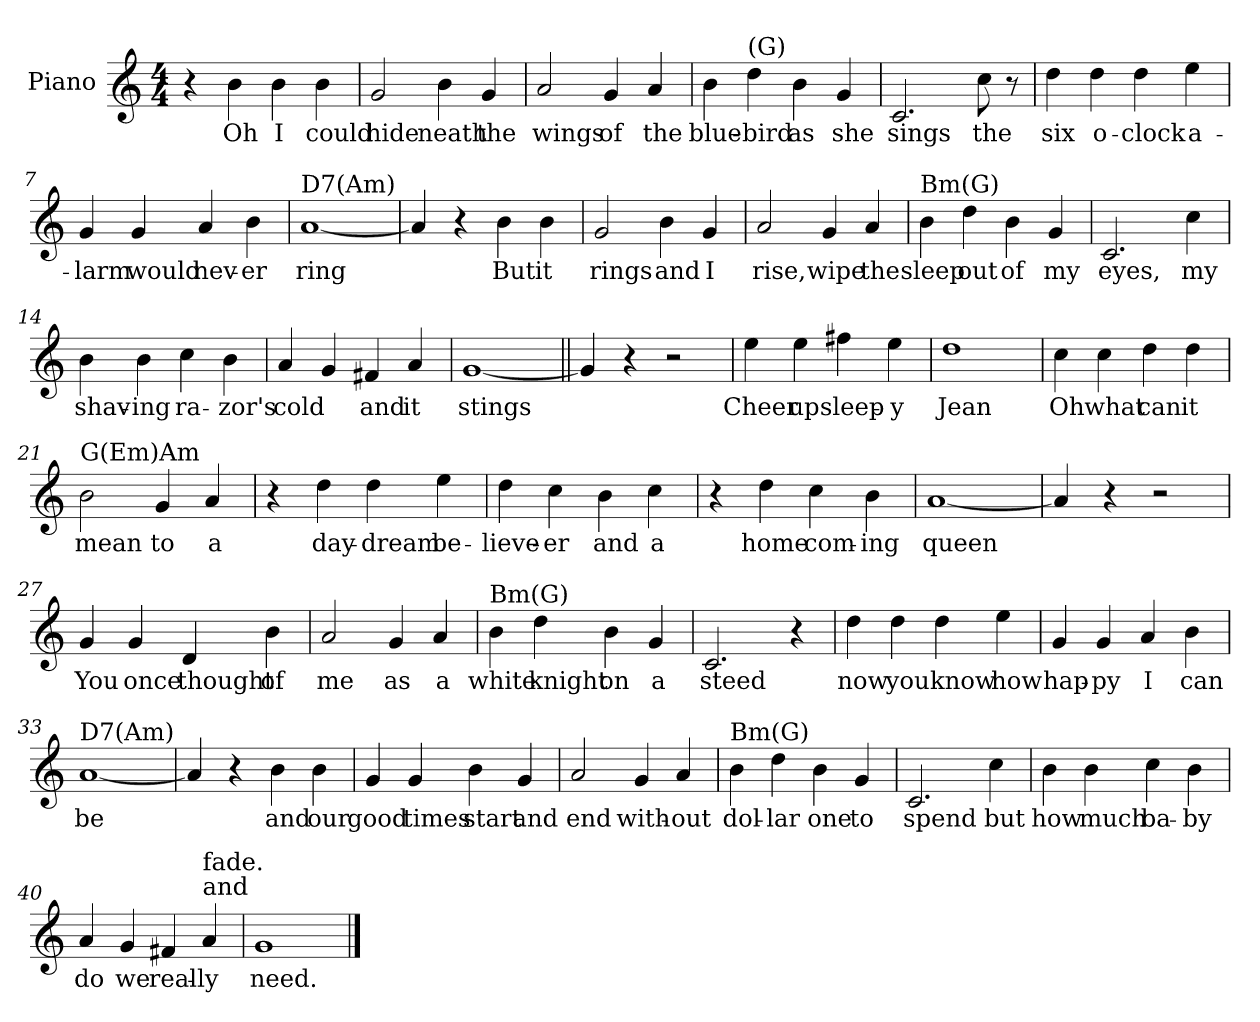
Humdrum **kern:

**kern	**text
*part1	*part1
*staff1	*staff1
*I"Piano	*
*I'Pno	*
*clefG2	*
*k[]	*
*C:	*
*M4/4	*
=1	=1
4r	.
4b\	Oh
4b\	I
4b\	could
=2	=2
2g/	hide
4b\	neath
4g/	the
=3	=3
2a/	wings
4g/	of
4a/	the
=4	=4
4b\	blue-
!LO:TX:a:t=(G)	!
4dd\	-bird
4b\	as
4g/	she
=5	=5
2.c/	sings
8cc\	the
8r	.
!!LO:LB:g=z
=6	=6
4dd\	six
4dd\	o-
4dd\	-clock
4ee\	a-
=7	=7
4g/	-larm
4g/	would
4a/	nev-
4b\	-er
=8	=8
!LO:TX:a:t=D7(Am)	!
[1a	ring
=9	=9
4a/]	.
4r	.
4b\	But
4b\	it
=10	=10
2g/	rings
4b\	and
4g/	I
=11	=11
2a/	rise,
4g/	wipe
4a/	the
!!LO:LB:g=z
=12	=12
!LO:TX:a:t=Bm(G)	!
4b\	sleep
4dd\	out
4b\	of
4g/	my
=13	=13
2.c/	eyes,
4cc\	my
=14	=14
4b\	shav-
4b\	-ing
4cc\	ra-
4b\	-zor's
=15	=15
4a/	cold
4g/	.
4f#X/	and
4a/	it
=16	=16
[1g	stings
=17||	=17||
4g/]	.
4r	.
2r	.
!!LO:LB:g=z
=18	=18
4ee\	Cheer
4ee\	up
4ff#X\	sleep-
4ee\	-y
=19	=19
1dd	Jean
=20	=20
4cc\	Oh
4cc\	what
4dd\	can
4dd\	it
=21	=21
!LO:TX:a:t=G(Em)Am	!
2b\	mean
4g/	to
4a/	a
=22	=22
4r	.
4dd\	day-
4dd\	-dream
4ee\	be-
!!LO:LB:g=z
=23	=23
4dd\	-lieve-
4cc\	-er
4b\	and
4cc\	a
=24	=24
4r	.
4dd\	home
4cc\	com-
4b\	-ing
=25	=25
[1a	queen
=26	=26
4a/]	.
4r	.
2r	.
=27	=27
4g/	You
4g/	once
4d/	thought
4b\	of
=28	=28
2a/	me
4g/	as
4a/	a
!!LO:LB:g=z
=29	=29
!LO:TX:a:t=Bm(G)	!
4b\	white
4dd\	knight
4b\	on
4g/	a
=30	=30
2.c/	steed
4r	.
=31	=31
4dd\	now
4dd\	you
4dd\	know
4ee\	how
=32	=32
4g/	hap-
4g/	-py
4a/	I
4b\	can
=33	=33
!LO:TX:a:t=D7(Am)	!
[1a	be
!!LO:LB:g=z
=34	=34
4a/]	.
4r	.
4b\	and
4b\	our
=35	=35
4g/	good
4g/	times
4b\	start
4g/	and
=36	=36
2a/	end
4g/	with-
4a/	-out
=37	=37
!LO:TX:a:t=Bm(G)	!
4b\	dol-
4dd\	-lar
4b\	one
4g/	to
=38	=38
2.c/	spend
4cc\	but
!!LO:LB:g=z
=39	=39
4b\	how
4b\	much
4cc\	ba-
4b\	-by
=40	=40
4a/	do
4g/	we
4f#X/	real-
!LO:TX:a:t=and	!
!LO:TX:a:t=fade.	!
4a/	-ly
=41	=41
1g	need.
==	==
*-	*-
